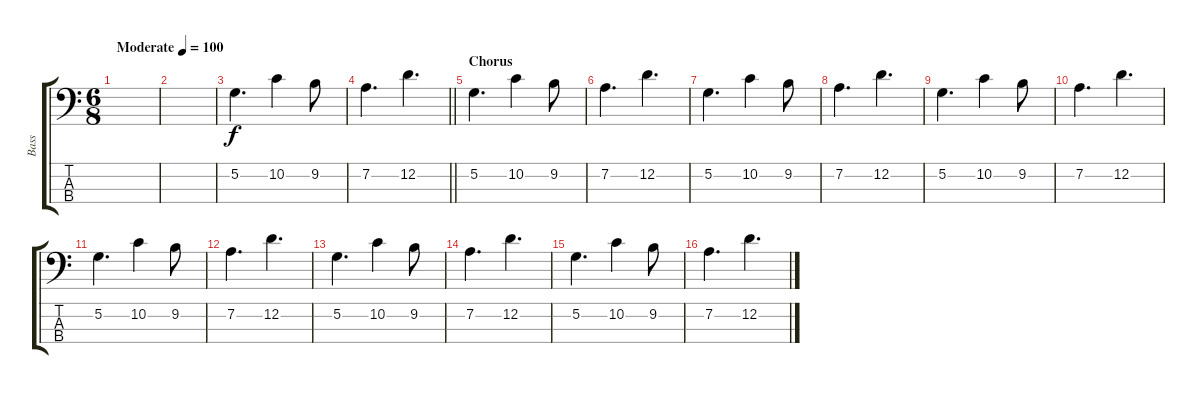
\track ("Bass" "Bass") {instrument electricbassfinger}
\staff {score tabs}
\tuning (G2 D2 A1 E1) {hide}
\ts (6 8)
\tempo (100 "Moderate")
\clef f4
\ks c
|
|
5.2.4{d} 10.2.4 9.2.8 |
\barLineRight lightlight
7.2.4{d} 12.2.4{d} |
\section ("" "Chorus")
5.2.4{d} 10.2.4 9.2.8 |
7.2.4{d} 12.2.4{d} |
5.2.4{d} 10.2.4 9.2.8 |
7.2.4{d} 12.2.4{d} |
5.2.4{d} 10.2.4 9.2.8 |
7.2.4{d} 12.2.4{d} |
5.2.4{d} 10.2.4 9.2.8 |
7.2.4{d} 12.2.4{d} |
5.2.4{d} 10.2.4 9.2.8 |
7.2.4{d} 12.2.4{d} |
5.2.4{d} 10.2.4 9.2.8 |
7.2.4{d} 12.2.4{d}
